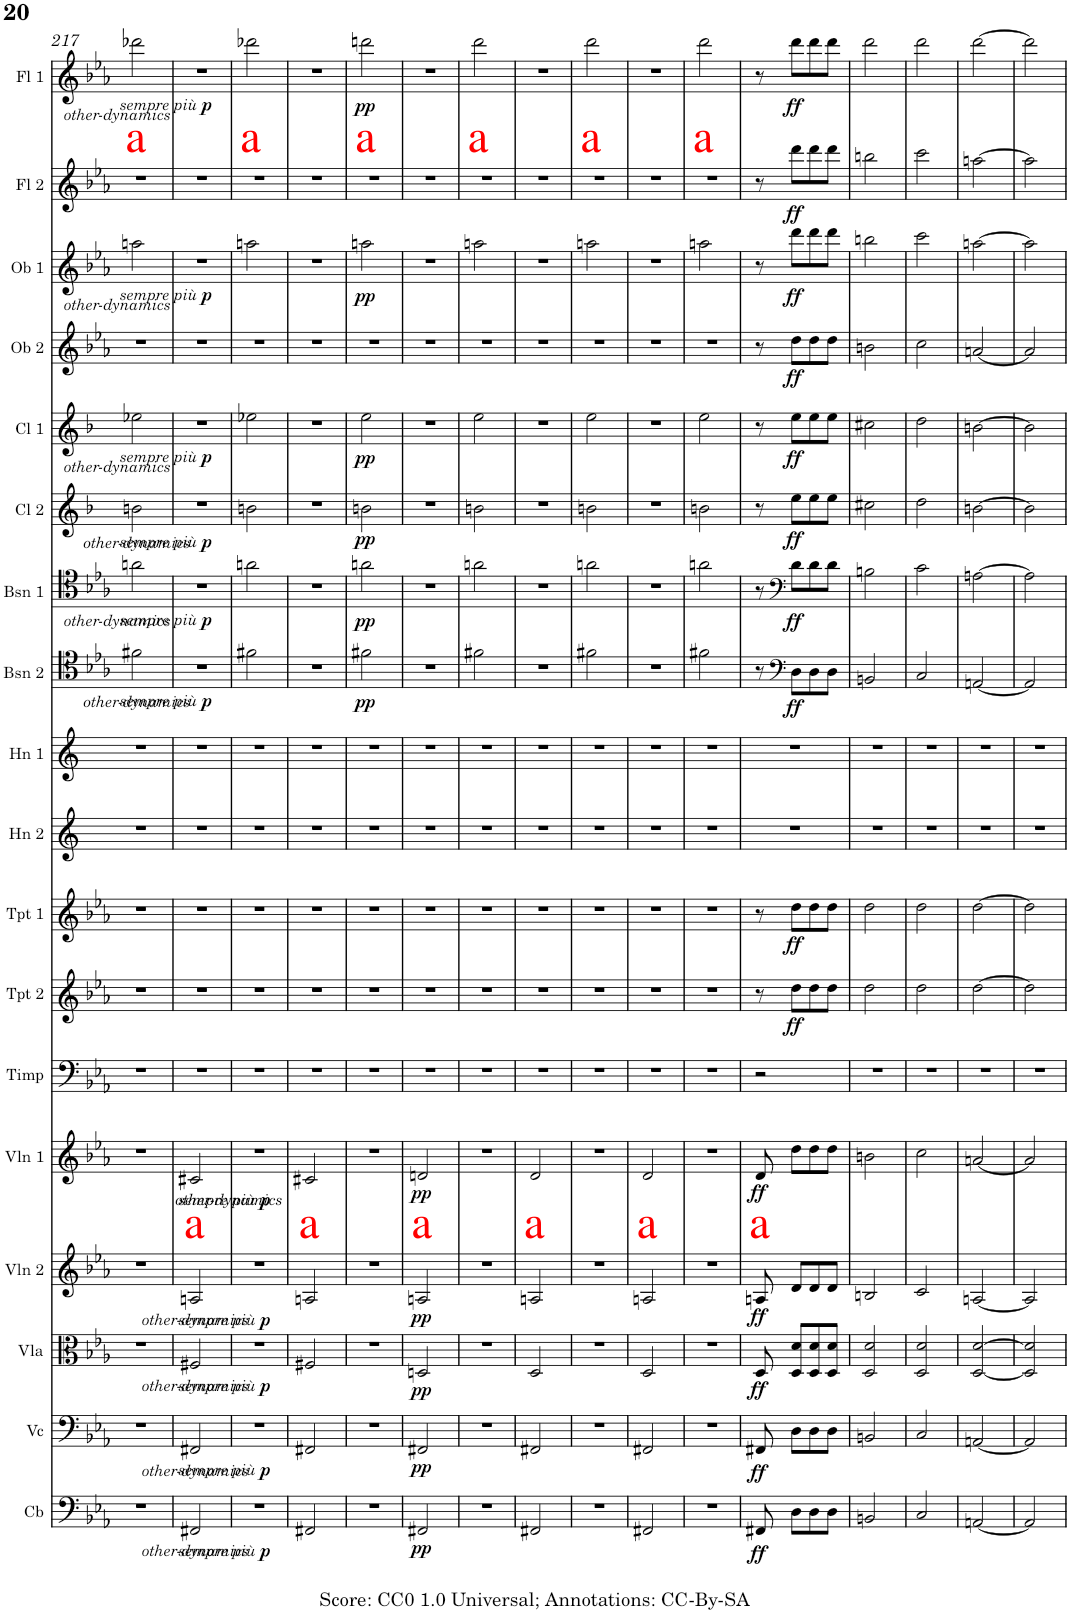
**kern	**dynam	**kern	**dynam	**kern	**dynam	**kern	**dynam	**kern	**text	**dynam	**kern	**kern	**dynam	**kern	**dynam	**kern	**kern	**kern	**dynam	**kern	**dynam	**kern	**dynam	**kern	**dynam	**kern	**dynam	**kern	**dynam	**kern	**dynam	**kern	**text	**dynam
*part18	*part18	*part17	*part17	*part16	*part16	*part15	*part15	*part14	*part14	*part14	*part13	*part12	*part12	*part11	*part11	*part10	*part9	*part8	*part8	*part7	*part7	*part6	*part6	*part5	*part5	*part4	*part4	*part3	*part3	*part2	*part2	*part1	*part1	*part1
*staff18	*staff18	*staff17	*staff17	*staff16	*staff16	*staff15	*staff15	*staff14	*staff14	*staff14	*staff13	*staff12	*staff12	*staff11	*staff11	*staff10	*staff9	*staff8	*staff8	*staff7	*staff7	*staff6	*staff6	*staff5	*staff5	*staff4	*staff4	*staff3	*staff3	*staff2	*staff2	*staff1	*staff1	*staff1
*I"Contrabass	*	*I"Violoncello	*	*I"Viola	*	*I"Violin 2	*	*I"Violin 1	*	*	*I"Timpani	*I"C Trumpet 2	*	*I"C Trumpet 1	*	*I"Eb Horn 2	*I"Eb Horn 1	*I"Bassoon 2	*	*I"Bassoon 1	*	*I"Bb Clarinet 2	*	*I"Bb Clarinet	*	*I"Oboe 2	*	*I"Oboe 1	*	*I"Flute 2	*	*I"Flute 1	*	*
*I'Cb	*	*I'Vc	*	*I'Vla	*	*I'Vln 2	*	*I'Vln 1	*	*	*I'Timp	*I'Tpt 2	*	*I'Tpt 1	*	*I'Hn 2	*I'Hn 1	*I'Bsn 2	*	*I'Bsn 1	*	*I'Cl 2	*	*I'Cl 1	*	*I'Ob 2	*	*I'Ob 1	*	*I'Fl 2	*	*I'Fl 1	*	*
!!LO:PB:g=z
*clefF4	*	*clefF4	*	*clefC3	*	*clefG2	*	*clefG2	*	*	*clefF4	*clefG2	*	*clefG2	*	*clefG2	*clefG2	*clefC4	*	*clefC4	*	*clefG2	*	*clefG2	*	*clefG2	*	*clefG2	*	*clefG2	*	*clefG2	*	*
*Trd7c12	*	*	*	*	*	*	*	*	*	*	*	*	*	*	*	*Trd5c9	*Trd5c9	*	*	*	*	*Trd1c2	*	*Trd1c2	*	*	*	*	*	*	*	*	*	*
*k[b-e-a-]	*	*k[b-e-a-]	*	*k[b-e-a-]	*	*k[b-e-a-]	*	*k[b-e-a-]	*	*	*k[b-e-a-]	*k[b-e-a-]	*	*k[b-e-a-]	*	*k[]	*k[]	*k[b-e-a-]	*	*k[b-e-a-]	*	*k[b-]	*	*k[b-]	*	*k[b-e-a-]	*	*k[b-e-a-]	*	*k[b-e-a-]	*	*k[b-e-a-]	*	*
*M2/4	*	*M2/4	*	*M2/4	*	*M2/4	*	*M2/4	*	*	*M2/4	*M2/4	*	*M2/4	*	*M2/4	*M2/4	*M2/4	*	*M2/4	*	*M2/4	*	*M2/4	*	*M2/4	*	*M2/4	*	*M2/4	*	*M2/4	*	*
=217	=217	=217	=217	=217	=217	=217	=217	=217	=217	=217	=217	=217	=217	=217	=217	=217	=217	=217	=217	=217	=217	=217	=217	=217	=217	=217	=217	=217	=217	=217	=217	=217	=217	=217
!	!	!	!	!	!	!	!	!	!	!	!	!	!	!	!	!	!	!	!LO:DY:b	!	!	!	!	!	!	!	!	!	!	!	!	!	!LO:LY:b:color=#FF0000	!
!	!	!	!	!	!	!	!	!	!	!	!	!	!	!	!	!	!	!	!LO:DY:n=1:b	!	!	!	!	!	!	!	!	!	!	!	!	!	!	!
!	!	!	!	!	!	!	!	!	!	!	!	!	!	!	!	!	!	!	!LO:DY:n=2:b	!	!LO:DY:b	!	!	!	!	!	!	!	!	!	!	!	!	!
!	!	!	!	!	!	!	!	!	!	!	!	!	!	!	!	!	!	!	!	!	!LO:DY:n=1:b	!	!	!	!	!	!	!	!	!	!	!	!	!
!	!	!	!	!	!	!	!	!	!	!	!	!	!	!	!	!	!	!	!	!	!LO:DY:n=2:b	!	!LO:DY:b	!	!	!	!	!	!	!	!	!	!	!
!	!	!	!	!	!	!	!	!	!	!	!	!	!	!	!	!	!	!	!	!	!	!	!LO:DY:n=1:b	!	!	!	!	!	!	!	!	!	!	!
!	!	!	!	!	!	!	!	!	!	!	!	!	!	!	!	!	!	!	!	!	!	!	!LO:DY:n=2:b	!	!LO:DY:b	!	!	!	!	!	!	!	!	!
!	!	!	!	!	!	!	!	!	!	!	!	!	!	!	!	!	!	!	!	!	!	!	!	!	!LO:DY:n=1:b	!	!	!	!	!	!	!	!	!
!	!	!	!	!	!	!	!	!	!	!	!	!	!	!	!	!	!	!	!	!	!	!	!	!	!LO:DY:n=2:b	!	!	!	!LO:DY:b	!	!	!	!	!
!	!	!	!	!	!	!	!	!	!	!	!	!	!	!	!	!	!	!	!	!	!	!	!	!	!	!	!	!	!LO:DY:n=1:b	!	!	!	!	!
!	!	!	!	!	!	!	!	!	!	!	!	!	!	!	!	!	!	!	!	!	!	!	!	!	!	!	!	!	!LO:DY:n=2:b	!	!	!	!	!LO:DY:b
!	!	!	!	!	!	!	!	!	!	!	!	!	!	!	!	!	!	!	!	!	!	!	!	!	!	!	!	!	!	!	!	!	!	!LO:DY:n=1:b
!	!	!	!	!	!	!	!	!	!	!	!	!	!	!	!	!	!	!	!	!	!	!	!	!	!	!	!	!	!	!	!	!	!	!LO:DY:n=2:b
2r	.	2r	.	2r	.	2r	.	2r	.	.	2r	2r	.	2r	.	2r	2r	2f#X\	other-dynamics other-dynamics p	2an\	other-dynamics other-dynamics p	2bn\	other-dynamics other-dynamics p	2ee-X\	other-dynamics other-dynamics p	2r	.	2aan\	other-dynamics other-dynamics p	2r	.	2ddd-X\	a	other-dynamics other-dynamics p
=218	=218	=218	=218	=218	=218	=218	=218	=218	=218	=218	=218	=218	=218	=218	=218	=218	=218	=218	=218	=218	=218	=218	=218	=218	=218	=218	=218	=218	=218	=218	=218	=218	=218	=218
!	!LO:DY:b	!	!	!	!	!	!	!	!LO:LY:b:color=#FF0000	!	!	!	!	!	!	!	!	!	!	!	!	!	!	!	!	!	!	!	!	!	!	!	!	!
!	!LO:DY:n=1:b	!	!	!	!	!	!	!	!	!	!	!	!	!	!	!	!	!	!	!	!	!	!	!	!	!	!	!	!	!	!	!	!	!
!	!LO:DY:n=2:b	!	!LO:DY:b	!	!	!	!	!	!	!	!	!	!	!	!	!	!	!	!	!	!	!	!	!	!	!	!	!	!	!	!	!	!	!
!	!	!	!LO:DY:n=1:b	!	!	!	!	!	!	!	!	!	!	!	!	!	!	!	!	!	!	!	!	!	!	!	!	!	!	!	!	!	!	!
!	!	!	!LO:DY:n=2:b	!	!LO:DY:b	!	!	!	!	!	!	!	!	!	!	!	!	!	!	!	!	!	!	!	!	!	!	!	!	!	!	!	!	!
!	!	!	!	!	!LO:DY:n=1:b	!	!	!	!	!	!	!	!	!	!	!	!	!	!	!	!	!	!	!	!	!	!	!	!	!	!	!	!	!
!	!	!	!	!	!LO:DY:n=2:b	!	!LO:DY:b	!	!	!	!	!	!	!	!	!	!	!	!	!	!	!	!	!	!	!	!	!	!	!	!	!	!	!
!	!	!	!	!	!	!	!LO:DY:n=1:b	!	!	!	!	!	!	!	!	!	!	!	!	!	!	!	!	!	!	!	!	!	!	!	!	!	!	!
!	!	!	!	!	!	!	!LO:DY:n=2:b	!	!	!LO:DY:b	!	!	!	!	!	!	!	!	!	!	!	!	!	!	!	!	!	!	!	!	!	!	!	!
!	!	!	!	!	!	!	!	!	!	!LO:DY:n=1:b	!	!	!	!	!	!	!	!	!	!	!	!	!	!	!	!	!	!	!	!	!	!	!	!
!	!	!	!	!	!	!	!	!	!	!LO:DY:n=2:b	!	!	!	!	!	!	!	!	!	!	!	!	!	!	!	!	!	!	!	!	!	!	!	!
2FF#X/	other-dynamics other-dynamics p	2FF#X/	other-dynamics other-dynamics p	2F#X/	other-dynamics other-dynamics p	2An/	other-dynamics other-dynamics p	2c#X/	a	other-dynamics other-dynamics p	2r	2r	.	2r	.	2r	2r	2r	.	2r	.	2r	.	2r	.	2r	.	2r	.	2r	.	2r	.	.
=219	=219	=219	=219	=219	=219	=219	=219	=219	=219	=219	=219	=219	=219	=219	=219	=219	=219	=219	=219	=219	=219	=219	=219	=219	=219	=219	=219	=219	=219	=219	=219	=219	=219	=219
!	!	!	!	!	!	!	!	!	!	!	!	!	!	!	!	!	!	!	!	!	!	!	!	!	!	!	!	!	!	!	!	!	!LO:LY:b:color=#FF0000	!
2r	.	2r	.	2r	.	2r	.	2r	.	.	2r	2r	.	2r	.	2r	2r	2f#X\	.	2an\	.	2bn\	.	2ee-X\	.	2r	.	2aan\	.	2r	.	2ddd-X\	a	.
=220	=220	=220	=220	=220	=220	=220	=220	=220	=220	=220	=220	=220	=220	=220	=220	=220	=220	=220	=220	=220	=220	=220	=220	=220	=220	=220	=220	=220	=220	=220	=220	=220	=220	=220
!	!	!	!	!	!	!	!	!	!LO:LY:b:color=#FF0000	!	!	!	!	!	!	!	!	!	!	!	!	!	!	!	!	!	!	!	!	!	!	!	!	!
2FF#X/	.	2FF#X/	.	2F#X/	.	2An/	.	2c#X/	a	.	2r	2r	.	2r	.	2r	2r	2r	.	2r	.	2r	.	2r	.	2r	.	2r	.	2r	.	2r	.	.
=221	=221	=221	=221	=221	=221	=221	=221	=221	=221	=221	=221	=221	=221	=221	=221	=221	=221	=221	=221	=221	=221	=221	=221	=221	=221	=221	=221	=221	=221	=221	=221	=221	=221	=221
!	!	!	!	!	!	!	!	!	!	!	!	!	!	!	!	!	!	!	!LO:DY:b	!	!LO:DY:b	!	!LO:DY:b	!	!LO:DY:b	!	!	!	!LO:DY:b	!	!	!	!LO:LY:b:color=#FF0000	!LO:DY:b
2r	.	2r	.	2r	.	2r	.	2r	.	.	2r	2r	.	2r	.	2r	2r	2f#X\	pp	2an\	pp	2bn\	pp	2ee\	pp	2r	.	2aan\	pp	2r	.	2dddn\	a	pp
=222	=222	=222	=222	=222	=222	=222	=222	=222	=222	=222	=222	=222	=222	=222	=222	=222	=222	=222	=222	=222	=222	=222	=222	=222	=222	=222	=222	=222	=222	=222	=222	=222	=222	=222
!	!LO:DY:b	!	!LO:DY:b	!	!LO:DY:b	!	!LO:DY:b	!	!LO:LY:b:color=#FF0000	!LO:DY:b	!	!	!	!	!	!	!	!	!	!	!	!	!	!	!	!	!	!	!	!	!	!	!	!
2FF#X/	pp	2FF#X/	pp	2Dn/	pp	2An/	pp	2dn/	a	pp	2r	2r	.	2r	.	2r	2r	2r	.	2r	.	2r	.	2r	.	2r	.	2r	.	2r	.	2r	.	.
=223	=223	=223	=223	=223	=223	=223	=223	=223	=223	=223	=223	=223	=223	=223	=223	=223	=223	=223	=223	=223	=223	=223	=223	=223	=223	=223	=223	=223	=223	=223	=223	=223	=223	=223
!	!	!	!	!	!	!	!	!	!	!	!	!	!	!	!	!	!	!	!	!	!	!	!	!	!	!	!	!	!	!	!	!	!LO:LY:b:color=#FF0000	!
2r	.	2r	.	2r	.	2r	.	2r	.	.	2r	2r	.	2r	.	2r	2r	2f#X\	.	2an\	.	2bn\	.	2ee\	.	2r	.	2aan\	.	2r	.	2ddd\	a	.
=224	=224	=224	=224	=224	=224	=224	=224	=224	=224	=224	=224	=224	=224	=224	=224	=224	=224	=224	=224	=224	=224	=224	=224	=224	=224	=224	=224	=224	=224	=224	=224	=224	=224	=224
!	!	!	!	!	!	!	!	!	!LO:LY:b:color=#FF0000	!	!	!	!	!	!	!	!	!	!	!	!	!	!	!	!	!	!	!	!	!	!	!	!	!
2FF#X/	.	2FF#X/	.	2D/	.	2An/	.	2d/	a	.	2r	2r	.	2r	.	2r	2r	2r	.	2r	.	2r	.	2r	.	2r	.	2r	.	2r	.	2r	.	.
=225	=225	=225	=225	=225	=225	=225	=225	=225	=225	=225	=225	=225	=225	=225	=225	=225	=225	=225	=225	=225	=225	=225	=225	=225	=225	=225	=225	=225	=225	=225	=225	=225	=225	=225
!	!	!	!	!	!	!	!	!	!	!	!	!	!	!	!	!	!	!	!	!	!	!	!	!	!	!	!	!	!	!	!	!	!LO:LY:b:color=#FF0000	!
2r	.	2r	.	2r	.	2r	.	2r	.	.	2r	2r	.	2r	.	2r	2r	2f#X\	.	2an\	.	2bn\	.	2ee\	.	2r	.	2aan\	.	2r	.	2ddd\	a	.
=226	=226	=226	=226	=226	=226	=226	=226	=226	=226	=226	=226	=226	=226	=226	=226	=226	=226	=226	=226	=226	=226	=226	=226	=226	=226	=226	=226	=226	=226	=226	=226	=226	=226	=226
!	!	!	!	!	!	!	!	!	!LO:LY:b:color=#FF0000	!	!	!	!	!	!	!	!	!	!	!	!	!	!	!	!	!	!	!	!	!	!	!	!	!
2FF#X/	.	2FF#X/	.	2D/	.	2An/	.	2d/	a	.	2r	2r	.	2r	.	2r	2r	2r	.	2r	.	2r	.	2r	.	2r	.	2r	.	2r	.	2r	.	.
=227	=227	=227	=227	=227	=227	=227	=227	=227	=227	=227	=227	=227	=227	=227	=227	=227	=227	=227	=227	=227	=227	=227	=227	=227	=227	=227	=227	=227	=227	=227	=227	=227	=227	=227
!	!	!	!	!	!	!	!	!	!	!	!	!	!	!	!	!	!	!	!	!	!	!	!	!	!	!	!	!	!	!	!	!	!LO:LY:b:color=#FF0000	!
2r	.	2r	.	2r	.	2r	.	2r	.	.	2r	2r	.	2r	.	2r	2r	2f#X\	.	2an\	.	2bn\	.	2ee\	.	2r	.	2aan\	.	2r	.	2ddd\	a	.
=228	=228	=228	=228	=228	=228	=228	=228	=228	=228	=228	=228	=228	=228	=228	=228	=228	=228	=228	=228	=228	=228	=228	=228	=228	=228	=228	=228	=228	=228	=228	=228	=228	=228	=228
!	!LO:DY:b	!	!LO:DY:b	!	!LO:DY:b	!	!LO:DY:b	!	!LO:LY:b:color=#FF0000	!LO:DY:b	!	!	!	!	!	!	!	!	!	!	!	!	!	!	!	!	!	!	!	!	!	!	!	!
8FF#X/	ff	8FF#X/	ff	8D/	ff	8An/	ff	8d/	a	ff	2r	8r	.	8r	.	2r	2r	8r	.	8r	.	8r	.	8r	.	8r	.	8r	.	8r	.	8r	.	.
*	*	*	*	*	*	*	*	*	*	*	*	*	*	*	*	*	*	*clefF4	*	*clefF4	*	*	*	*	*	*	*	*	*	*	*	*	*	*
!	!	!	!	!	!	!	!	!	!	!	!	!	!LO:DY:b	!	!LO:DY:b	!	!	!	!LO:DY:b	!	!LO:DY:b	!	!LO:DY:b	!	!LO:DY:b	!	!LO:DY:b	!	!LO:DY:b	!	!LO:DY:b	!	!	!LO:DY:b
8D\L	.	8D\L	.	8D/ 8d/L	.	8d/L	.	8dd\L	.	.	.	8dd\L	ff	8dd\L	ff	.	.	8D\L	ff	8d\L	ff	8ee\L	ff	8ee\L	ff	8dd\L	ff	8ddd\L	ff	8ddd\L	ff	8ddd\L	.	ff
8D\	.	8D\	.	8D/ 8d/	.	8d/	.	8dd\	.	.	.	8dd\	.	8dd\	.	.	.	8D\	.	8d\	.	8ee\	.	8ee\	.	8dd\	.	8ddd\	.	8ddd\	.	8ddd\	.	.
8D\J	.	8D\J	.	8D/ 8d/J	.	8d/J	.	8dd\J	.	.	.	8dd\J	.	8dd\J	.	.	.	8D\J	.	8d\J	.	8ee\J	.	8ee\J	.	8dd\J	.	8ddd\J	.	8ddd\J	.	8ddd\J	.	.
=229	=229	=229	=229	=229	=229	=229	=229	=229	=229	=229	=229	=229	=229	=229	=229	=229	=229	=229	=229	=229	=229	=229	=229	=229	=229	=229	=229	=229	=229	=229	=229	=229	=229	=229
2BBn/	.	2BBn/	.	2D/ 2d/	.	2Bn/	.	2bn\	.	.	2r	2dd\	.	2dd\	.	2r	2r	2BBn/	.	2Bn\	.	2cc#X\	.	2cc#X\	.	2bn\	.	2bbn\	.	2bbn\	.	2ddd\	.	.
=230	=230	=230	=230	=230	=230	=230	=230	=230	=230	=230	=230	=230	=230	=230	=230	=230	=230	=230	=230	=230	=230	=230	=230	=230	=230	=230	=230	=230	=230	=230	=230	=230	=230	=230
2C/	.	2C/	.	2D/ 2d/	.	2c/	.	2cc\	.	.	2r	2dd\	.	2dd\	.	2r	2r	2C/	.	2c\	.	2dd\	.	2dd\	.	2cc\	.	2ccc\	.	2ccc\	.	2ddd\	.	.
=231	=231	=231	=231	=231	=231	=231	=231	=231	=231	=231	=231	=231	=231	=231	=231	=231	=231	=231	=231	=231	=231	=231	=231	=231	=231	=231	=231	=231	=231	=231	=231	=231	=231	=231
[2AAn/	.	[2AAn/	.	[2D/ [2d/	.	[2An/	.	[2an/	.	.	2r	[2dd\	.	[2dd\	.	2r	2r	[2AAn/	.	[2An\	.	[2bn\	.	[2bn\	.	[2an/	.	[2aan\	.	[2aan\	.	[2ddd\	.	.
=232	=232	=232	=232	=232	=232	=232	=232	=232	=232	=232	=232	=232	=232	=232	=232	=232	=232	=232	=232	=232	=232	=232	=232	=232	=232	=232	=232	=232	=232	=232	=232	=232	=232	=232
2AA/]	.	2AA/]	.	2D/] 2d/]	.	2A/]	.	2a/]	.	.	2r	2dd\]	.	2dd\]	.	2r	2r	2AA/]	.	2A\]	.	2b\]	.	2b\]	.	2a/]	.	2aa\]	.	2aa\]	.	2ddd\]	.	.
=	=	=	=	=	=	=	=	=	=	=	=	=	=	=	=	=	=	=	=	=	=	=	=	=	=	=	=	=	=	=	=	=	=	=
*-	*-	*-	*-	*-	*-	*-	*-	*-	*-	*-	*-	*-	*-	*-	*-	*-	*-	*-	*-	*-	*-	*-	*-	*-	*-	*-	*-	*-	*-	*-	*-	*-	*-	*-
